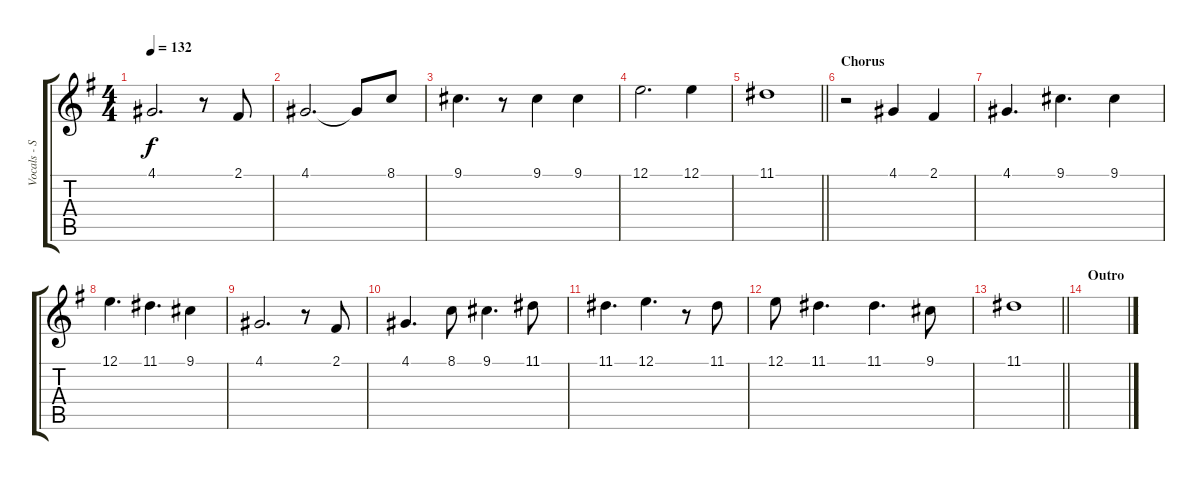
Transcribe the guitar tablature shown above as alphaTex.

\track ("Vocals - Simone Simons" "Vocals - S") {instrument choiraahs}
\staff {score tabs}
\tuning (E4 B3 G3 D3 A2 E2) {hide}
\ts (4 4)
\tempo 132
\clef g2
\ks g
4.1.2{d dy f} r.8 2.1.8 |
4.1.2{d} 4.1{t}.8 8.1.8 |
9.1.4{d} r.8 9.1.4 9.1.4 |
12.1.2{d} 12.1.4 |
\barLineRight lightlight
11.1.1 |
\section ("" "Chorus")
r.2 4.1.4 2.1.4 |
4.1.4{d} 9.1.4{d} 9.1.4 |
12.1.4{d} 11.1.4{d} 9.1.4 |
4.1.2{d} r.8 2.1.8 |
4.1.4{d} 8.1.8 9.1.4{d} 11.1.8 |
11.1.4{d} 12.1.4{d} r.8 11.1.8 |
12.1.8 11.1.4{d} 11.1.4{d} 9.1.8 |
\barLineRight lightlight
11.1.1 |
\section ("" "Outro")
